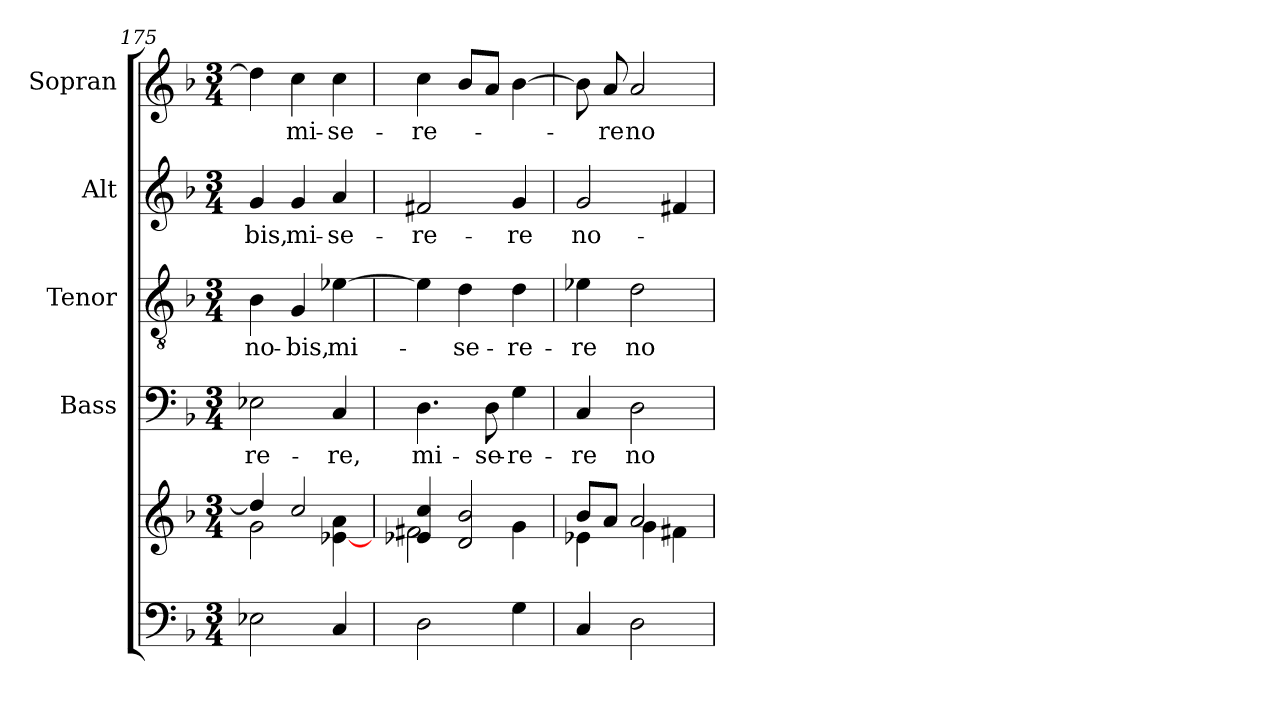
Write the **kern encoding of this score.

**kern	**kern	**kern	**text	**kern	**text	**kern	**text	**kern	**text
*part5	*part5	*part4	*part4	*part3	*part3	*part2	*part2	*part1	*part1
*staff6	*staff5	*staff4	*staff4	*staff3	*staff3	*staff2	*staff2	*staff1	*staff1
*	*	*I"Bass	*	*I"Tenor	*	*I"Alt	*	*I"Sopran	*
*	*	*I'B.	*	*I'T.	*	*I'A.	*	*I'S.	*
!!LO:PB:g=z
*clefF4	*clefG2	*clefF4	*	*clefGv2	*	*clefG2	*	*clefG2	*
*k[b-]	*k[b-]	*k[b-]	*	*k[b-]	*	*k[b-]	*	*k[b-]	*
*F:	*F:	*F:	*	*F:	*	*F:	*	*F:	*
*M3/4	*M3/4	*M3/4	*	*M3/4	*	*M3/4	*	*M3/4	*
=175	=175	=175	=175	=175	=175	=175	=175	=175	=175
*	*^	*	*	*	*	*	*	*	*
!	!	!	!	!LO:LY:b	!	!LO:LY:b	!	!LO:LY:b	!	!
2E-X\	4dd/]	2g\	2E-X\	-re-	4B-\	no-	4g/	-bis,	4dd\]	.
!	!	!	!	!	!	!LO:LY:b	!	!LO:LY:b	!	!LO:LY:b
.	2cc/	.	.	.	4G/	-bis,	4g/	mi-	4cc\	mi-
!	!	!	!	!LO:LY:b	!	!LO:LY:b	!	!LO:LY:b	!	!LO:LY:b
4C/	.	[<4e-X\ 4a\	4C/	-re,	[4e-X\	mi-	4a/	-se-	4cc\	-se-
=176	=176	=176	=176	=176	=176	=176	=176	=176	=176	=176
!	!	!	!	!LO:LY:b	!	!	!	!LO:LY:b	!	!LO:LY:b
2D\	4e-/ 4cc/	2f#X\	4.D\	mi-	4e-\]	.	2f#X/	-re-	4cc\	-re-
!	!	!	!	!	!	!LO:LY:b	!	!	!	!
.	2d/ 2b-/	.	.	.	4d\	-se-	.	.	8b-/L	.
!	!	!	!	!LO:LY:b	!	!	!	!	!	!
.	.	.	8D\	-se-	.	.	.	.	8a/J	.
!	!	!	!	!LO:LY:b	!	!LO:LY:b	!	!LO:LY:b	!	!
4G\	.	4g\	4G\	-re-	4d\	-re-	4g/	-re	[4b-\	.
=177	=177	=177	=177	=177	=177	=177	=177	=177	=177	=177
!	!	!	!	!LO:LY:b	!	!LO:LY:b	!	!LO:LY:b	!	!
4C/	8b-/L	4e-X\	4C/	-re	4e-X\	-re	2g/	no-	8b-\]	.
!	!	!	!	!	!	!	!	!	!	!LO:LY:b
.	8a/J	.	.	.	.	.	.	.	8a/	-re
!	!	!	!	!LO:LY:b	!	!LO:LY:b	!	!	!	!LO:LY:b
2D\	2a/	4g\	2D\	no-	2d\	no-	.	.	2a/	no-
.	.	4f#X\	.	.	.	.	4f#X/	.	.	.
*	*v	*v	*	*	*	*	*	*	*	*
=	=	=	=	=	=	=	=	=	=
*-	*-	*-	*-	*-	*-	*-	*-	*-	*-
